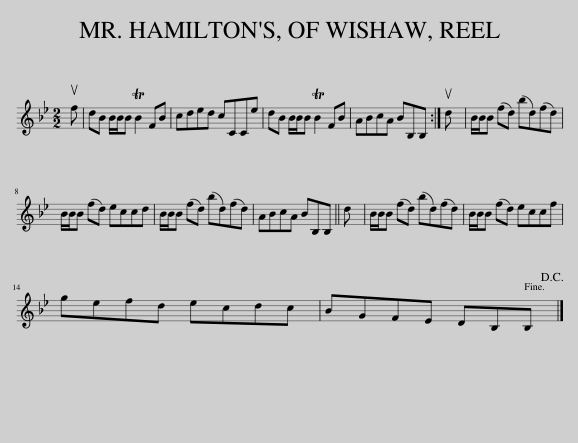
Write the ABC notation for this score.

X:1
L:1/8
M:2/2
I:linebreak $
K:Bb
V:1 treble
V:1
 uf | dB B/B/B TB2 FB | cded cCCe | dB B/B/B TB2 FB | ABcA BB,B, :| %5
 ud | B/B/B (fd) (bd)(fd) |$ B/B/B (fd) eccd | B/B/B (fd) (bd)(fd) | ABcA BB,B, || %10
 d | B/B/B (fd) (bd)(fd) | B/B/B (fd) eccf |$ gefd ecdc | BGFE DB,B,!D.C.! |] %15
